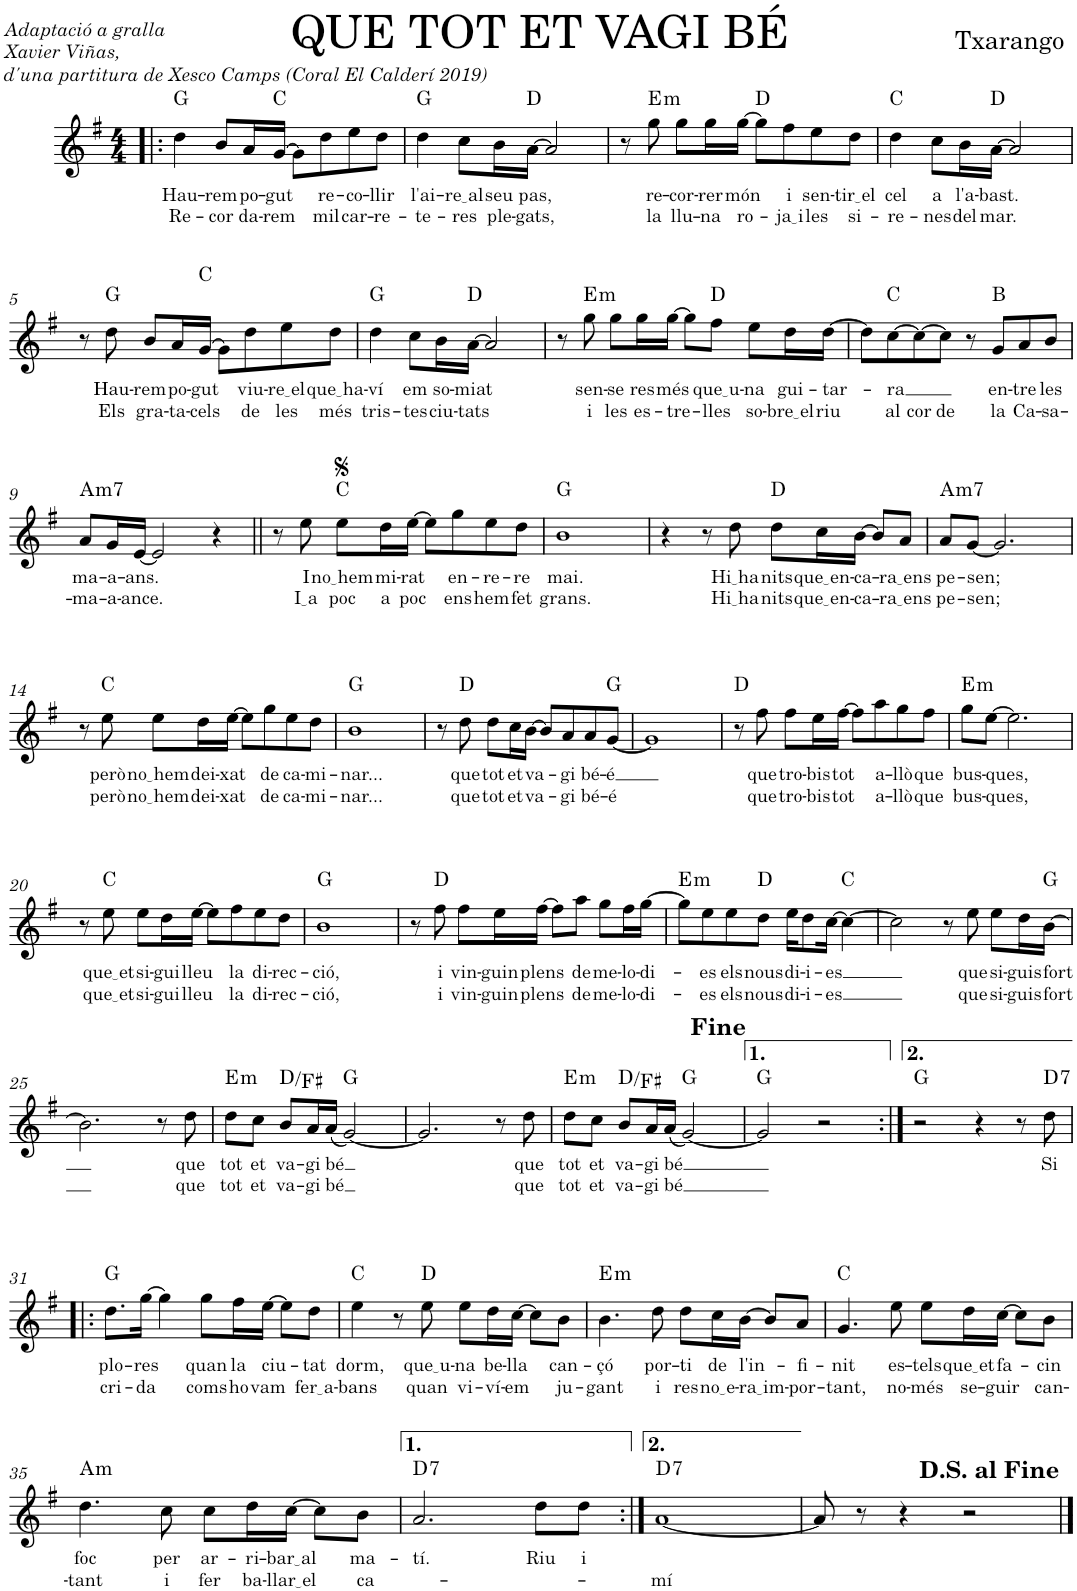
**kern	**text	**text	**harte
*part1	*part1	*part1	*part1
*staff1	*staff1	*staff1	*
*I"Oboè	*	*	*
*I'Ob.	*	*	*
*clefG2	*	*	*
*k[f#]	*	*	*
*M4/4	*	*	*
=1!|:	=1!|:	=1!|:	=1!|:
!	!LO:LY:b	!LO:LY:b	!
4dd\	Hau-	Re-	G:maj
!	!LO:LY:b	!LO:LY:b	!
8b/L	-rem	-cor	.
!	!LO:LY:b	!LO:LY:b	!
16a/L	po-	da-	.
!	!LO:LY:b	!LO:LY:b	!
[16g/JJ	-gut	-rem	C:maj
8g\L]	.	.	.
!	!LO:LY:b	!LO:LY:b	!
8dd\	re-	mil	.
!	!LO:LY:b	!LO:LY:b	!
8ee\	-co-	car-	.
!	!LO:LY:b	!LO:LY:b	!
8dd\J	-llir	-re-	.
=2	=2	=2	=2
!	!LO:LY:b	!LO:LY:b	!
4dd\	l'ai-	-te-	G:maj
!	!LO:LY:b	!LO:LY:b	!
8cc\L	re al	-res	.
!	!LO:LY:b	!LO:LY:b	!
16b\L	seu	ple-	.
!	!LO:LY:b	!LO:LY:b	!
[16a\JJ	pas,	-gats,	D:maj
2a/]	.	.	.
=3	=3	=3	=3
8r	.	.	.
!	!LO:LY:b	!LO:LY:b	!LO:H:kt=m
8gg\	re-	la	E:min
!	!LO:LY:b	!LO:LY:b	!
8gg\L	-cor-	llu-	.
!	!LO:LY:b	!LO:LY:b	!
16gg\L	-rer	-na	.
!	!LO:LY:b	!LO:LY:b	!
[16gg\JJ	món	ro-	.
8gg\L]	.	.	D:maj
!	!LO:LY:b	!LO:LY:b	!
8ff#\	i	ja i	.
!	!LO:LY:b	!LO:LY:b	!
8ee\	sen-	les	.
!	!LO:LY:b	!LO:LY:b	!
8dd\J	tir el	si-	.
=4	=4	=4	=4
!	!LO:LY:b	!LO:LY:b	!
4dd\	cel	-re-	C:maj
!	!LO:LY:b	!LO:LY:b	!
8cc\L	a	-nes	.
!	!LO:LY:b	!LO:LY:b	!
16b\L	l'a-	del	.
!	!LO:LY:b	!LO:LY:b	!
[16a\JJ	-bast.	mar.	D:maj
2a/]	.	.	.
!!LO:LB:g=z
=5	=5	=5	=5
8r	.	.	.
!	!LO:LY:b	!LO:LY:b	!
8dd\	Hau-	Els	G:maj
!	!LO:LY:b	!LO:LY:b	!
8b/L	-rem	gra-	.
!	!LO:LY:b	!LO:LY:b	!
16a/L	po-	-ta-	.
!	!LO:LY:b	!LO:LY:b	!LO:H:n=1:kt=N.C.
[16g/JJ	-gut	-cels	N C:maj
8g\L]	.	.	.
!	!LO:LY:b	!LO:LY:b	!
8dd\	viu-	de	.
!	!LO:LY:b	!LO:LY:b	!
8ee\	re el	les	.
!	!LO:LY:b	!LO:LY:b	!
8dd\J	que ha	més	.
=6	=6	=6	=6
!	!LO:LY:b	!LO:LY:b	!
4dd\	-ví	tris-	G:maj
!	!LO:LY:b	!LO:LY:b	!
8cc\L	em	-tes	.
!	!LO:LY:b	!LO:LY:b	!
16b\L	so-	ciu-	.
!	!LO:LY:b	!LO:LY:b	!
[16a\JJ	-miat	-tats	D:maj
2a/]	.	.	.
=7	=7	=7	=7
8r	.	.	.
!	!LO:LY:b	!LO:LY:b	!LO:H:kt=m
8gg\	sen-	i	E:min
!	!LO:LY:b	!LO:LY:b	!
8gg\L	-se	les	.
!	!LO:LY:b	!LO:LY:b	!
16gg\L	res	es-	.
!	!LO:LY:b	!LO:LY:b	!
[16gg\JJ	més	-tre-	.
8gg\L]	.	.	.
!	!LO:LY:b	!LO:LY:b	!
8ff#\J	que u	-lles	D:maj
!	!LO:LY:b	!LO:LY:b	!
8ee\L	-na	so-	.
!	!LO:LY:b	!LO:LY:b	!
16dd\L	gui-	bre el	.
!	!LO:LY:b	!LO:LY:b	!
[16dd\JJ	-tar-	riu	.
=8	=8	=8	=8
8dd\L]	.	.	.
!	!LO:LY:b	!LO:LY:b	!
[8cc\	-ra	al	C:maj
!	!	!LO:LY:b	!
8cc\_	.	cor	.
!	!	!LO:LY:b	!
8cc\J]	.	de	.
8r	.	.	.
!	!LO:LY:b	!LO:LY:b	!
8g/L	en-	la	B:maj
!	!LO:LY:b	!LO:LY:b	!
8a/	-tre	Ca-	.
!	!LO:LY:b	!LO:LY:b	!
8b/J	les	-sa-	.
!!LO:LB:g=z
=9	=9	=9	=9
!	!LO:LY:b	!LO:LY:b	!LO:H:kt=m7
8a/L	ma-	-ma-	A:min7
!	!LO:LY:b	!LO:LY:b	!
16g/L	-a-	-a-	.
!	!LO:LY:b	!LO:LY:b	!
[16e/JJ	-ans.	-ance.	.
2e/]	.	.	.
4r	.	.	.
=10||	=10||	=10||	=10||
8r	.	.	.
!	!LO:LY:b	!LO:LY:b	!
8ee\	I	I a	.
!	!LO:LY:b	!LO:LY:b	!
8ee\L	no hem	poc	C:maj
!	!LO:LY:b	!LO:LY:b	!
16dd\L	mi-	a	.
!	!LO:LY:b	!LO:LY:b	!
[16ee\JJ	-rat	poc	.
8ee\L]	.	.	.
!	!LO:LY:b	!LO:LY:b	!
8gg\	en-	ens	.
!	!LO:LY:b	!LO:LY:b	!
8ee\	-re-	hem	.
!	!LO:LY:b	!LO:LY:b	!
8dd\J	-re	fet	.
=11	=11	=11	=11
!	!LO:LY:b	!LO:LY:b	!
1b	mai.	grans.	G:maj
=12	=12	=12	=12
4r	.	.	.
8r	.	.	.
!	!LO:LY:b	!LO:LY:b	!
8dd\	Hi ha	Hi ha	.
!	!LO:LY:b	!LO:LY:b	!
8dd\L	nits	nits	D:maj
!	!LO:LY:b	!LO:LY:b	!
16cc\L	que en	que en	.
!	!LO:LY:b	!LO:LY:b	!
[16b\JJ	-ca-	-ca-	.
8b/L]	.	.	.
!	!LO:LY:b	!LO:LY:b	!
8a/J	ra ens	ra ens	.
=13	=13	=13	=13
!	!LO:LY:b	!LO:LY:b	!LO:H:kt=m7
8a/L	pe-	pe-	A:min7
!	!LO:LY:b	!LO:LY:b	!
[8g/J	-sen;	-sen;	.
2.g/]	.	.	.
!!LO:LB:g=z
=14	=14	=14	=14
8r	.	.	.
!	!LO:LY:b	!LO:LY:b	!
8ee\	però	però	C:maj
!	!LO:LY:b	!LO:LY:b	!
8ee\L	no hem	no hem	.
!	!LO:LY:b	!LO:LY:b	!
16dd\L	dei-	dei-	.
!	!LO:LY:b	!LO:LY:b	!
[16ee\JJ	-xat	-xat	.
8ee\L]	.	.	.
!	!LO:LY:b	!LO:LY:b	!
8gg\	de	de	.
!	!LO:LY:b	!LO:LY:b	!
8ee\	ca-	ca-	.
!	!LO:LY:b	!LO:LY:b	!
8dd\J	-mi-	-mi-	.
=15	=15	=15	=15
!	!LO:LY:b	!LO:LY:b	!
1b	-nar...	-nar...	G:maj
=16	=16	=16	=16
8r	.	.	.
!	!LO:LY:b	!LO:LY:b	!
8dd\	que	que	D:maj
!	!LO:LY:b	!LO:LY:b	!
8dd\L	tot	tot	.
!	!LO:LY:b	!LO:LY:b	!
16cc\L	et	et	.
!	!LO:LY:b	!LO:LY:b	!
[16b\JJ	va-	va-	.
8b/L]	.	.	.
!	!LO:LY:b	!LO:LY:b	!
8a/	-gi	-gi	.
!	!LO:LY:b	!LO:LY:b	!
8a/	bé-	bé-	.
!	!LO:LY:b	!LO:LY:b	!
[8g/J	-é	-é	G:maj
=17	=17	=17	=17
1g]	.	.	.
=18	=18	=18	=18
8r	.	.	D:maj
!	!LO:LY:b	!LO:LY:b	!
8ff#\	que	que	.
!	!LO:LY:b	!LO:LY:b	!
8ff#\L	tro-	tro-	.
!	!LO:LY:b	!LO:LY:b	!
16ee\L	-bis	-bis	.
!	!LO:LY:b	!LO:LY:b	!
[16ff#\JJ	tot	tot	.
8ff#\L]	.	.	.
!	!LO:LY:b	!LO:LY:b	!
8aa\	a-	a-	.
!	!LO:LY:b	!LO:LY:b	!
8gg\	-llò	-llò	.
!	!LO:LY:b	!LO:LY:b	!
8ff#\J	que	que	.
=19	=19	=19	=19
!	!LO:LY:b	!LO:LY:b	!LO:H:kt=m
8gg\L	bus-	bus-	E:min
!	!LO:LY:b	!LO:LY:b	!
[8ee\J	-ques,	-ques,	.
2.ee\]	.	.	.
!!LO:LB:g=z
=20	=20	=20	=20
8r	.	.	.
!	!LO:LY:b	!LO:LY:b	!
8ee\	que et	que et	C:maj
!	!LO:LY:b	!LO:LY:b	!
8ee\L	si-	si-	.
!	!LO:LY:b	!LO:LY:b	!
16dd\L	-gui	-gui	.
!	!LO:LY:b	!LO:LY:b	!
[16ee\JJ	lleu	lleu	.
8ee\L]	.	.	.
!	!LO:LY:b	!LO:LY:b	!
8ff#\	la	la	.
!	!LO:LY:b	!LO:LY:b	!
8ee\	di-	di-	.
!	!LO:LY:b	!LO:LY:b	!
8dd\J	-rec-	-rec-	.
=21	=21	=21	=21
!	!LO:LY:b	!LO:LY:b	!
1b	-ció,	-ció,	G:maj
=22	=22	=22	=22
8r	.	.	.
!	!LO:LY:b	!LO:LY:b	!
8ff#\	i	i	D:maj
!	!LO:LY:b	!LO:LY:b	!
8ff#\L	vin-	vin-	.
!	!LO:LY:b	!LO:LY:b	!
16ee\L	-guin	-guin	.
!	!LO:LY:b	!LO:LY:b	!
[16ff#\JJ	plens	plens	.
8ff#\L]	.	.	.
!	!LO:LY:b	!LO:LY:b	!
8aa\J	de	de	.
!	!LO:LY:b	!LO:LY:b	!
8gg\L	me-	me-	.
!	!LO:LY:b	!LO:LY:b	!
16ff#\L	-lo-	-lo-	.
!	!LO:LY:b	!LO:LY:b	!
[16gg\JJ	-di-	-di-	.
=23	=23	=23	=23
!	!	!	!LO:H:kt=m
8gg\L]	.	.	E:min
!	!LO:LY:b	!LO:LY:b	!
8ee\	-es	-es	.
!	!LO:LY:b	!LO:LY:b	!
8ee\	els	els	.
!	!LO:LY:b	!LO:LY:b	!
8dd\J	nous	nous	D:maj
!	!LO:LY:b	!LO:LY:b	!
16ee\KL	di-	di-	.
!	!LO:LY:b	!LO:LY:b	!
8dd\	-i-	-i-	.
!	!LO:LY:b	!LO:LY:b	!
[16cc\Jk	-es	-es	.
4cc\_	.	.	C:maj
=24	=24	=24	=24
2cc\]	.	.	.
8r	.	.	.
!	!LO:LY:b	!LO:LY:b	!
8ee\	que	que	.
!	!LO:LY:b	!LO:LY:b	!
8ee\L	si-	si-	.
!	!LO:LY:b	!LO:LY:b	!
16dd\L	-guis	-guis	.
!	!LO:LY:b	!LO:LY:b	!
[16b\JJ	fort	fort	G:maj
!!LO:LB:g=z
=25	=25	=25	=25
2.b\]	.	.	.
8r	.	.	.
!	!LO:LY:b	!LO:LY:b	!
8dd\	que	que	.
=26	=26	=26	=26
!	!LO:LY:b	!LO:LY:b	!LO:H:kt=m
8dd\L	tot	tot	E:min
!	!LO:LY:b	!LO:LY:b	!
8cc\J	et	et	.
!	!LO:LY:b	!LO:LY:b	!
8b/L	va-	va-	D:maj/3
!	!LO:LY:b	!LO:LY:b	!
16a/L	-gi	-gi	.
!	!LO:LY:b	!LO:LY:b	!
(16a/JJ	bé	bé	.
[2g/)	.	.	G:maj
=27	=27	=27	=27
2.g/]	.	.	.
8r	.	.	.
!	!LO:LY:b	!LO:LY:b	!
8dd\	que	que	.
=28	=28	=28	=28
!	!LO:LY:b	!LO:LY:b	!LO:H:kt=m
8dd\L	tot	tot	E:min
!	!LO:LY:b	!LO:LY:b	!
8cc\J	et	et	.
!	!LO:LY:b	!LO:LY:b	!
8b/L	va-	va-	D:maj/3
!	!LO:LY:b	!LO:LY:b	!
16a/L	-gi	-gi	.
!	!LO:LY:b	!LO:LY:b	!
(16a/JJ	bé	bé	.
[2g/)	.	.	G:maj
=29	=29	=29	=29
2g/]	.	.	G:maj
2r	.	.	.
=30:|!	=30:|!	=30:|!	=30:|!
2r	.	.	G:maj
4r	.	.	.
8r	.	.	.
!	!LO:LY:b	!	!LO:H:kt=7
8dd\	Si	.	D:7
!!LO:LB:g=z
=31!|:	=31!|:	=31!|:	=31!|:
!	!LO:LY:b	!LO:LY:b	!
8.dd\L	plo-	cri-	G:maj
!	!LO:LY:b	!LO:LY:b	!
[16gg\Jk	-res	-da	.
4gg\]	.	.	.
!	!LO:LY:b	!LO:LY:b	!
8gg\L	quan	coms	.
!	!LO:LY:b	!LO:LY:b	!
16ff#\L	la	ho	.
!	!LO:LY:b	!LO:LY:b	!
[16ee\JJ	ciu-	vam	.
8ee\L]	.	.	.
!	!LO:LY:b	!LO:LY:b	!
8dd\J	-tat	fer a	.
=32	=32	=32	=32
!	!LO:LY:b	!LO:LY:b	!
4ee\	dorm,	-bans	C:maj
8r	.	.	.
!	!LO:LY:b	!LO:LY:b	!
8ee\	que u	quan	D:maj
!	!LO:LY:b	!LO:LY:b	!
8ee\L	-na	vi-	.
!	!LO:LY:b	!LO:LY:b	!
16dd\L	be-	-ví-	.
!	!LO:LY:b	!LO:LY:b	!
[16cc\JJ	-lla	-em	.
8cc\L]	.	.	.
!	!LO:LY:b	!LO:LY:b	!
8b\J	can-	ju-	.
=33	=33	=33	=33
!	!LO:LY:b	!LO:LY:b	!LO:H:kt=m
4.b\	-çó	-gant	E:min
!	!LO:LY:b	!LO:LY:b	!
8dd\	por-	i	.
!	!LO:LY:b	!LO:LY:b	!
8dd\L	-ti	res	.
!	!LO:LY:b	!LO:LY:b	!
16cc\L	de	no e	.
!	!LO:LY:b	!LO:LY:b	!
[16b\JJ	l'in-	ra im	.
8b/L]	.	.	.
!	!LO:LY:b	!LO:LY:b	!
8a/J	-fi-	-por-	.
=34	=34	=34	=34
!	!LO:LY:b	!LO:LY:b	!
4.g/	-nit	-tant,	C:maj
!	!LO:LY:b	!LO:LY:b	!
8ee\	es-	no-	.
!	!LO:LY:b	!LO:LY:b	!
8ee\L	-tels	-més	.
!	!LO:LY:b	!LO:LY:b	!
16dd\L	que et	se-	.
!	!LO:LY:b	!LO:LY:b	!
[16cc\JJ	fa-	-guir	.
8cc\L]	.	.	.
!	!LO:LY:b	!LO:LY:b	!
8b\J	-cin	can-	.
!!LO:LB:g=z
=35	=35	=35	=35
!	!LO:LY:b	!LO:LY:b	!LO:H:kt=m
4.dd\	foc	-tant	A:min
!	!LO:LY:b	!LO:LY:b	!
8cc\	per	i	.
!	!LO:LY:b	!LO:LY:b	!
8cc\L	ar-	fer	.
!	!LO:LY:b	!LO:LY:b	!
16dd\L	-ri-	ba-	.
!	!LO:LY:b	!LO:LY:b	!
[16cc\JJ	bar al	llar el	.
8cc\L]	.	.	.
!	!LO:LY:b	!LO:LY:b	!
8b\J	ma-	ca-	.
=36	=36	=36	=36
!	!LO:LY:b	!	!LO:H:kt=7
2.a/	-tí.	.	D:7
!	!LO:LY:b	!	!
8dd\L	Riu	.	.
!	!LO:LY:b	!	!
8dd\J	i	.	.
=37:|!	=37:|!	=37:|!	=37:|!
!	!	!LO:LY:b	!LO:H:kt=7
[1a	.	mí	D:7
=38	=38	=38	=38
8a/]	.	.	.
8r	.	.	.
4r	.	.	.
2r	.	.	.
==	==	==	==
*-	*-	*-	*-
